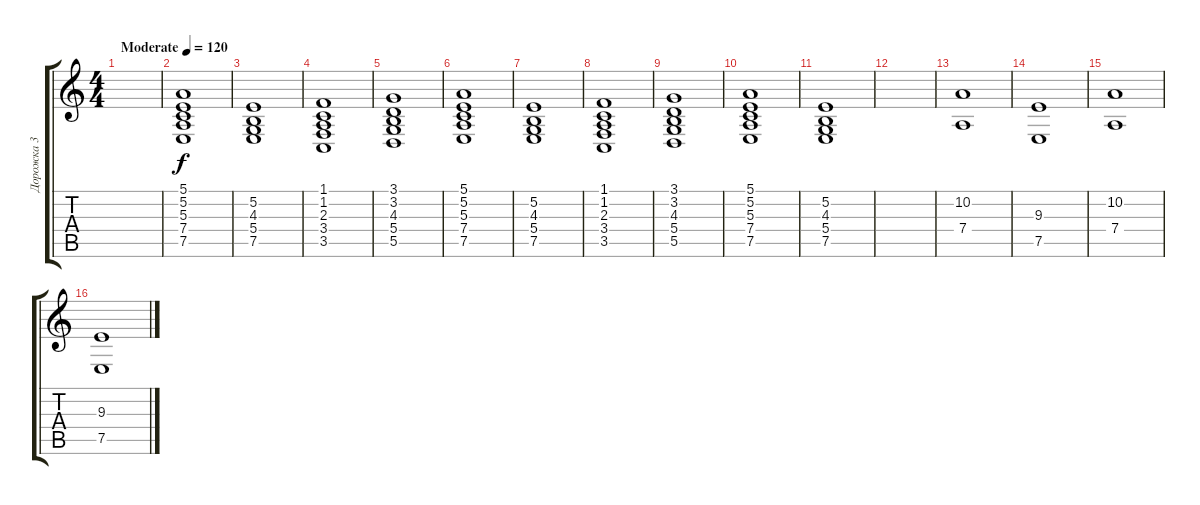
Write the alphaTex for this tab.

\track ("Дорожка 3" "Дорожка 3") {instrument pad2warm}
\staff {score tabs}
\tuning (E4 B3 G3 D3 A2 E2) {hide}
\ts (4 4)
\tempo (120 "Moderate")
\clef g2
\ks c
|
(5.1 5.2 5.3 7.4 7.5).1 |
(5.2 4.3 5.4 7.5).1 |
(1.1 1.2 2.3 3.4 3.5).1 |
(3.1 3.2 4.3 5.4 5.5).1 |
(5.1 5.2 5.3 7.4 7.5).1 |
(5.2 4.3 5.4 7.5).1 |
(1.1 1.2 2.3 3.4 3.5).1 |
(3.1 3.2 4.3 5.4 5.5).1 |
(5.1 5.2 5.3 7.4 7.5).1 |
(5.2 4.3 5.4 7.5).1 |
|
(10.2 7.4).1 |
(9.3 7.5).1 |
(10.2 7.4).1 |
(9.3 7.5).1
